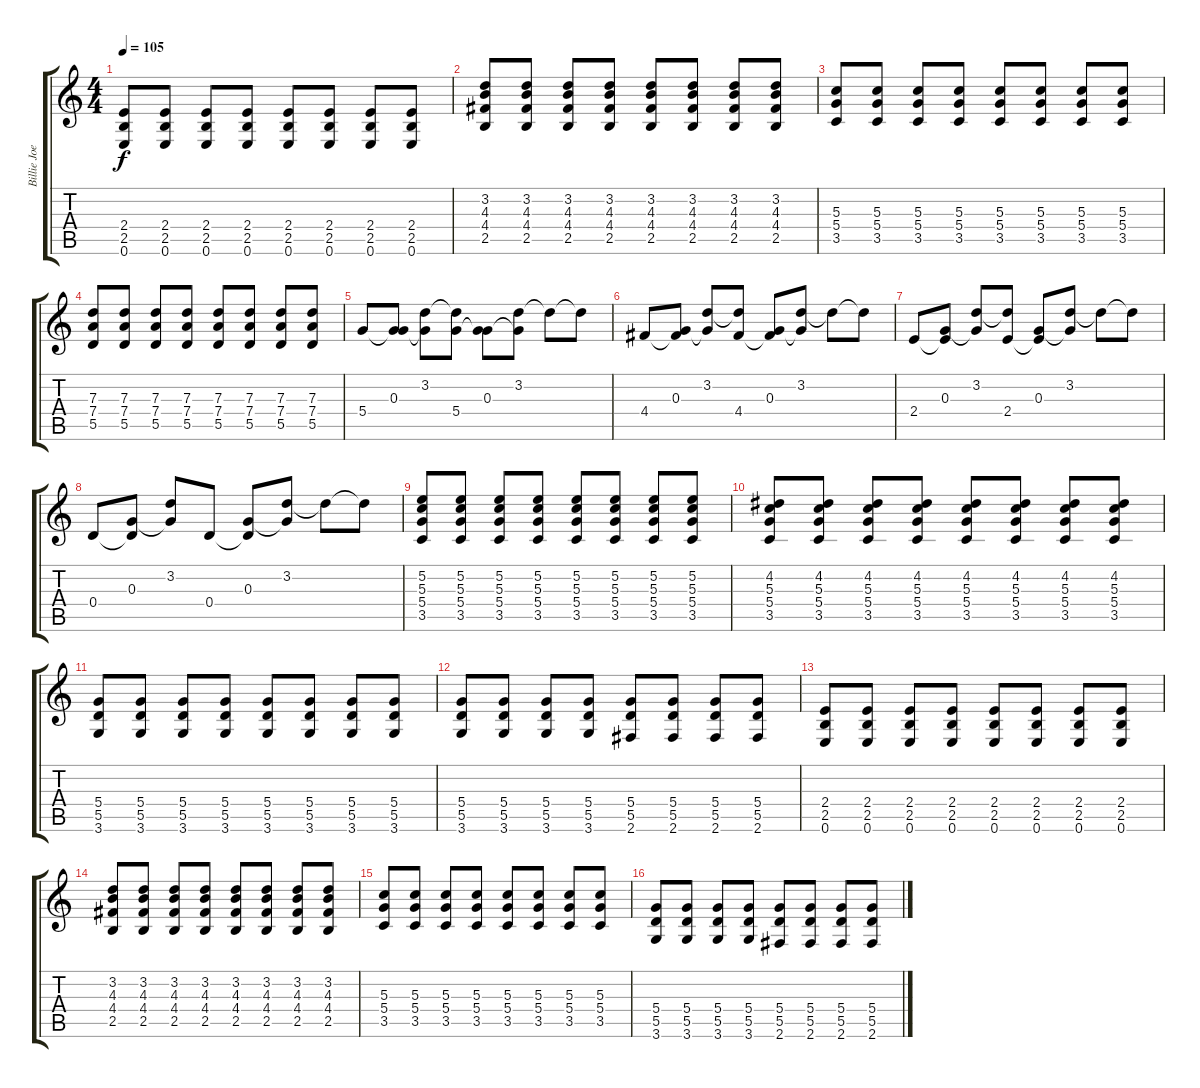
\track ("Billie Joe" "Billie Joe") {instrument distortionguitar}
\staff {score tabs}
\tuning (E4 B3 G3 D3 A2 E2) {hide}
\ts (4 4)
\tempo 105
\clef g2
\ks c
(2.4 2.5 0.6).8{dy f} (2.4 2.5 0.6).8 (2.4 2.5 0.6).8 (2.4 2.5 0.6).8 (2.4 2.5 0.6).8 (2.4 2.5 0.6).8 (2.4 2.5 0.6).8 (2.4 2.5 0.6).8 |
(3.2 4.3 4.4 2.5).8 (3.2 4.3 4.4 2.5).8 (3.2 4.3 4.4 2.5).8 (3.2 4.3 4.4 2.5).8 (3.2 4.3 4.4 2.5).8 (3.2 4.3 4.4 2.5).8 (3.2 4.3 4.4 2.5).8 (3.2 4.3 4.4 2.5).8 |
(5.3 5.4 3.5).8 (5.3 5.4 3.5).8 (5.3 5.4 3.5).8 (5.3 5.4 3.5).8 (5.3 5.4 3.5).8 (5.3 5.4 3.5).8 (5.3 5.4 3.5).8 (5.3 5.4 3.5).8 |
(7.3 7.4 5.5).8 (7.3 7.4 5.5).8 (7.3 7.4 5.5).8 (7.3 7.4 5.5).8 (7.3 7.4 5.5).8 (7.3 7.4 5.5).8 (7.3 7.4 5.5).8 (7.3 7.4 5.5).8 |
5.4.8 (0.3 5.4{t}).8 (3.2 0.3{t}).8 (3.2{t} 5.4).8 (0.3 5.4{t}).8 (3.2 0.3{t}).8 3.2{t}.8 3.2{t}.8 |
4.4.8 (0.3 4.4{t}).8 (3.2 0.3{t}).8 (3.2{t} 4.4).8 (0.3 4.4{t}).8 (3.2 0.3{t}).8 3.2{t}.8 3.2{t}.8 |
2.4.8 (0.3 2.4{t}).8 (3.2 0.3{t}).8 (3.2{t} 2.4).8 (0.3 2.4{t}).8 (3.2 0.3{t}).8 3.2{t}.8 3.2{t}.8 |
0.4.8 (0.3 0.4{t}).8 (3.2 0.3{t}).8 0.4.8 (0.3 0.4{t}).8 (3.2 0.3{t}).8 3.2{t}.8 3.2{t}.8 |
(5.2 5.3 5.4 3.5).8 (5.2 5.3 5.4 3.5).8 (5.2 5.3 5.4 3.5).8 (5.2 5.3 5.4 3.5).8 (5.2 5.3 5.4 3.5).8 (5.2 5.3 5.4 3.5).8 (5.2 5.3 5.4 3.5).8 (5.2 5.3 5.4 3.5).8 |
(4.2 5.3 5.4 3.5).8 (4.2 5.3 5.4 3.5).8 (4.2 5.3 5.4 3.5).8 (4.2 5.3 5.4 3.5).8 (4.2 5.3 5.4 3.5).8 (4.2 5.3 5.4 3.5).8 (4.2 5.3 5.4 3.5).8 (4.2 5.3 5.4 3.5).8 |
(5.4 5.5 3.6).8 (5.4 5.5 3.6).8 (5.4 5.5 3.6).8 (5.4 5.5 3.6).8 (5.4 5.5 3.6).8 (5.4 5.5 3.6).8 (5.4 5.5 3.6).8 (5.4 5.5 3.6).8 |
(5.4 5.5 3.6).8 (5.4 5.5 3.6).8 (5.4 5.5 3.6).8 (5.4 5.5 3.6).8 (5.4 5.5 2.6).8 (5.4 5.5 2.6).8 (5.4 5.5 2.6).8 (5.4 5.5 2.6).8 |
(2.4 2.5 0.6).8 (2.4 2.5 0.6).8 (2.4 2.5 0.6).8 (2.4 2.5 0.6).8 (2.4 2.5 0.6).8 (2.4 2.5 0.6).8 (2.4 2.5 0.6).8 (2.4 2.5 0.6).8 |
(3.2 4.3 4.4 2.5).8 (3.2 4.3 4.4 2.5).8 (3.2 4.3 4.4 2.5).8 (3.2 4.3 4.4 2.5).8 (3.2 4.3 4.4 2.5).8 (3.2 4.3 4.4 2.5).8 (3.2 4.3 4.4 2.5).8 (3.2 4.3 4.4 2.5).8 |
(5.3 5.4 3.5).8 (5.3 5.4 3.5).8 (5.3 5.4 3.5).8 (5.3 5.4 3.5).8 (5.3 5.4 3.5).8 (5.3 5.4 3.5).8 (5.3 5.4 3.5).8 (5.3 5.4 3.5).8 |
(5.4 5.5 3.6).8 (5.4 5.5 3.6).8 (5.4 5.5 3.6).8 (5.4 5.5 3.6).8 (5.4 5.5 2.6).8 (5.4 5.5 2.6).8 (5.4 5.5 2.6).8 (5.4 5.5 2.6).8
